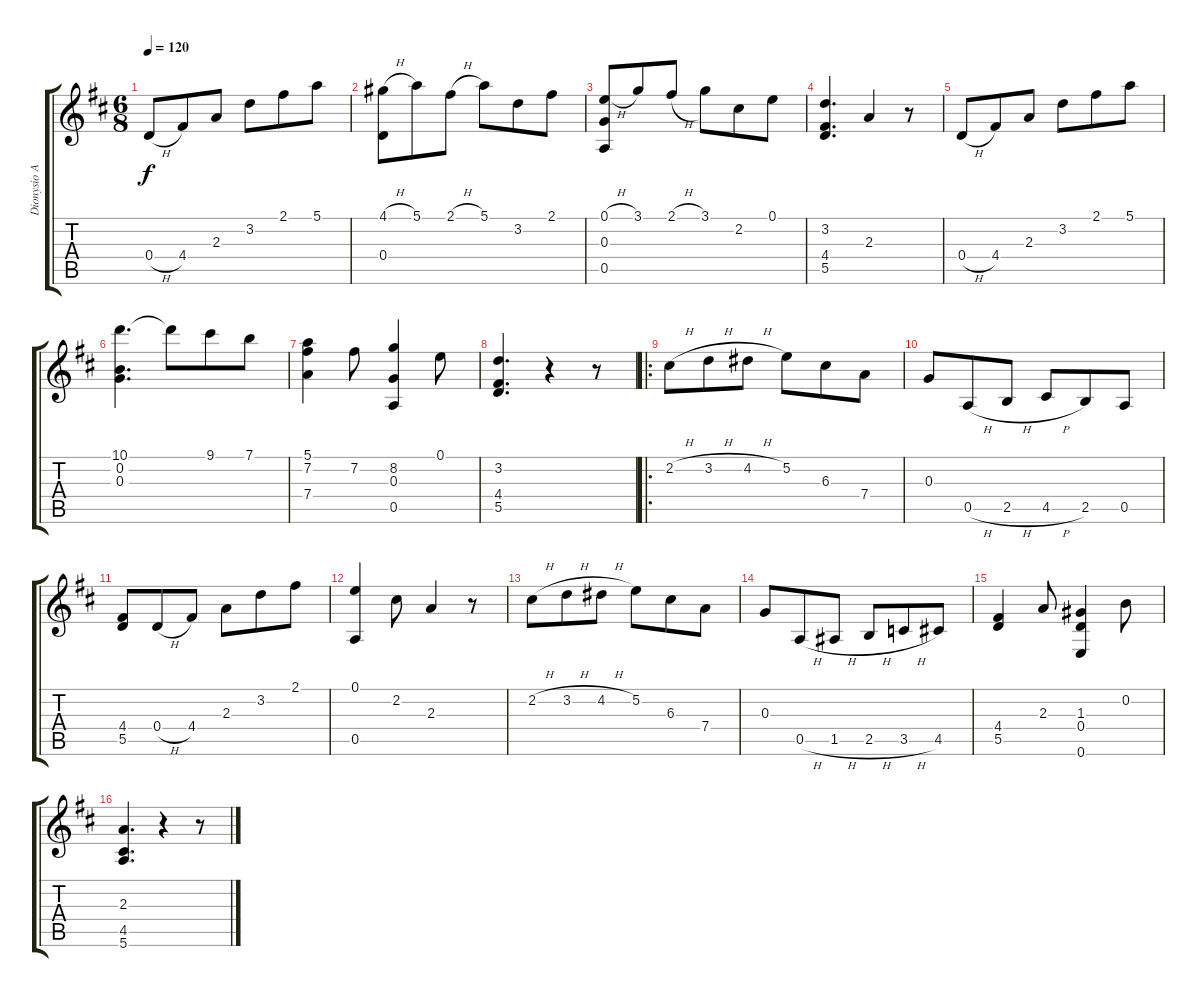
\track ("Dionysio Aguado" "Dionysio A") {instrument acousticguitarnylon}
\staff {score tabs}
\tuning (E4 B3 G3 D3 A2 E2) {hide}
\ts (6 8)
\tempo 120
\clef g2
\ks d
0.4{h}.8{dy f} 4.4.8 2.3.8 3.2.8 2.1.8 5.1.8 |
(4.1{h} 0.4).8 5.1.8 2.1{h}.8 5.1.8 3.2.8 2.1.8 |
(0.1{h} 0.3 0.5).8 3.1.8 2.1{h}.8 3.1.8 2.2.8 0.1.8 |
(3.2 4.4 5.5).4{d} 2.3.4 r.8 |
0.4{h}.8 4.4.8 2.3.8 3.2.8 2.1.8 5.1.8 |
(10.1 0.2 0.3).4{d} 10.1{t}.8 9.1.8 7.1.8 |
(5.1 7.2 7.4).4 7.2.8 (8.2 0.3 0.5).4 0.1.8 |
(3.2 4.4 5.5).4{d} r.4 r.8 |
\ro
2.2{h}.8 3.2{h}.8 4.2{h}.8 5.2.8 6.3.8 7.4.8 |
0.3.8 0.5{h}.8 2.5{h}.8 4.5{h}.8 2.5.8 0.5.8 |
(4.4 5.5).8 0.4{h}.8 4.4.8 2.3.8 3.2.8 2.1.8 |
(0.1 0.5).4 2.2.8 2.3.4 r.8 |
2.2{h}.8 3.2{h}.8 4.2{h}.8 5.2.8 6.3.8 7.4.8 |
0.3.8 0.5{h}.8 1.5{h}.8 2.5{h}.8 3.5{h}.8 4.5.8 |
(4.4 5.5).4 2.3.8 (1.3 0.4 0.6).4 0.2.8 |
(2.3 4.5 5.6).4{d} r.4 r.8
